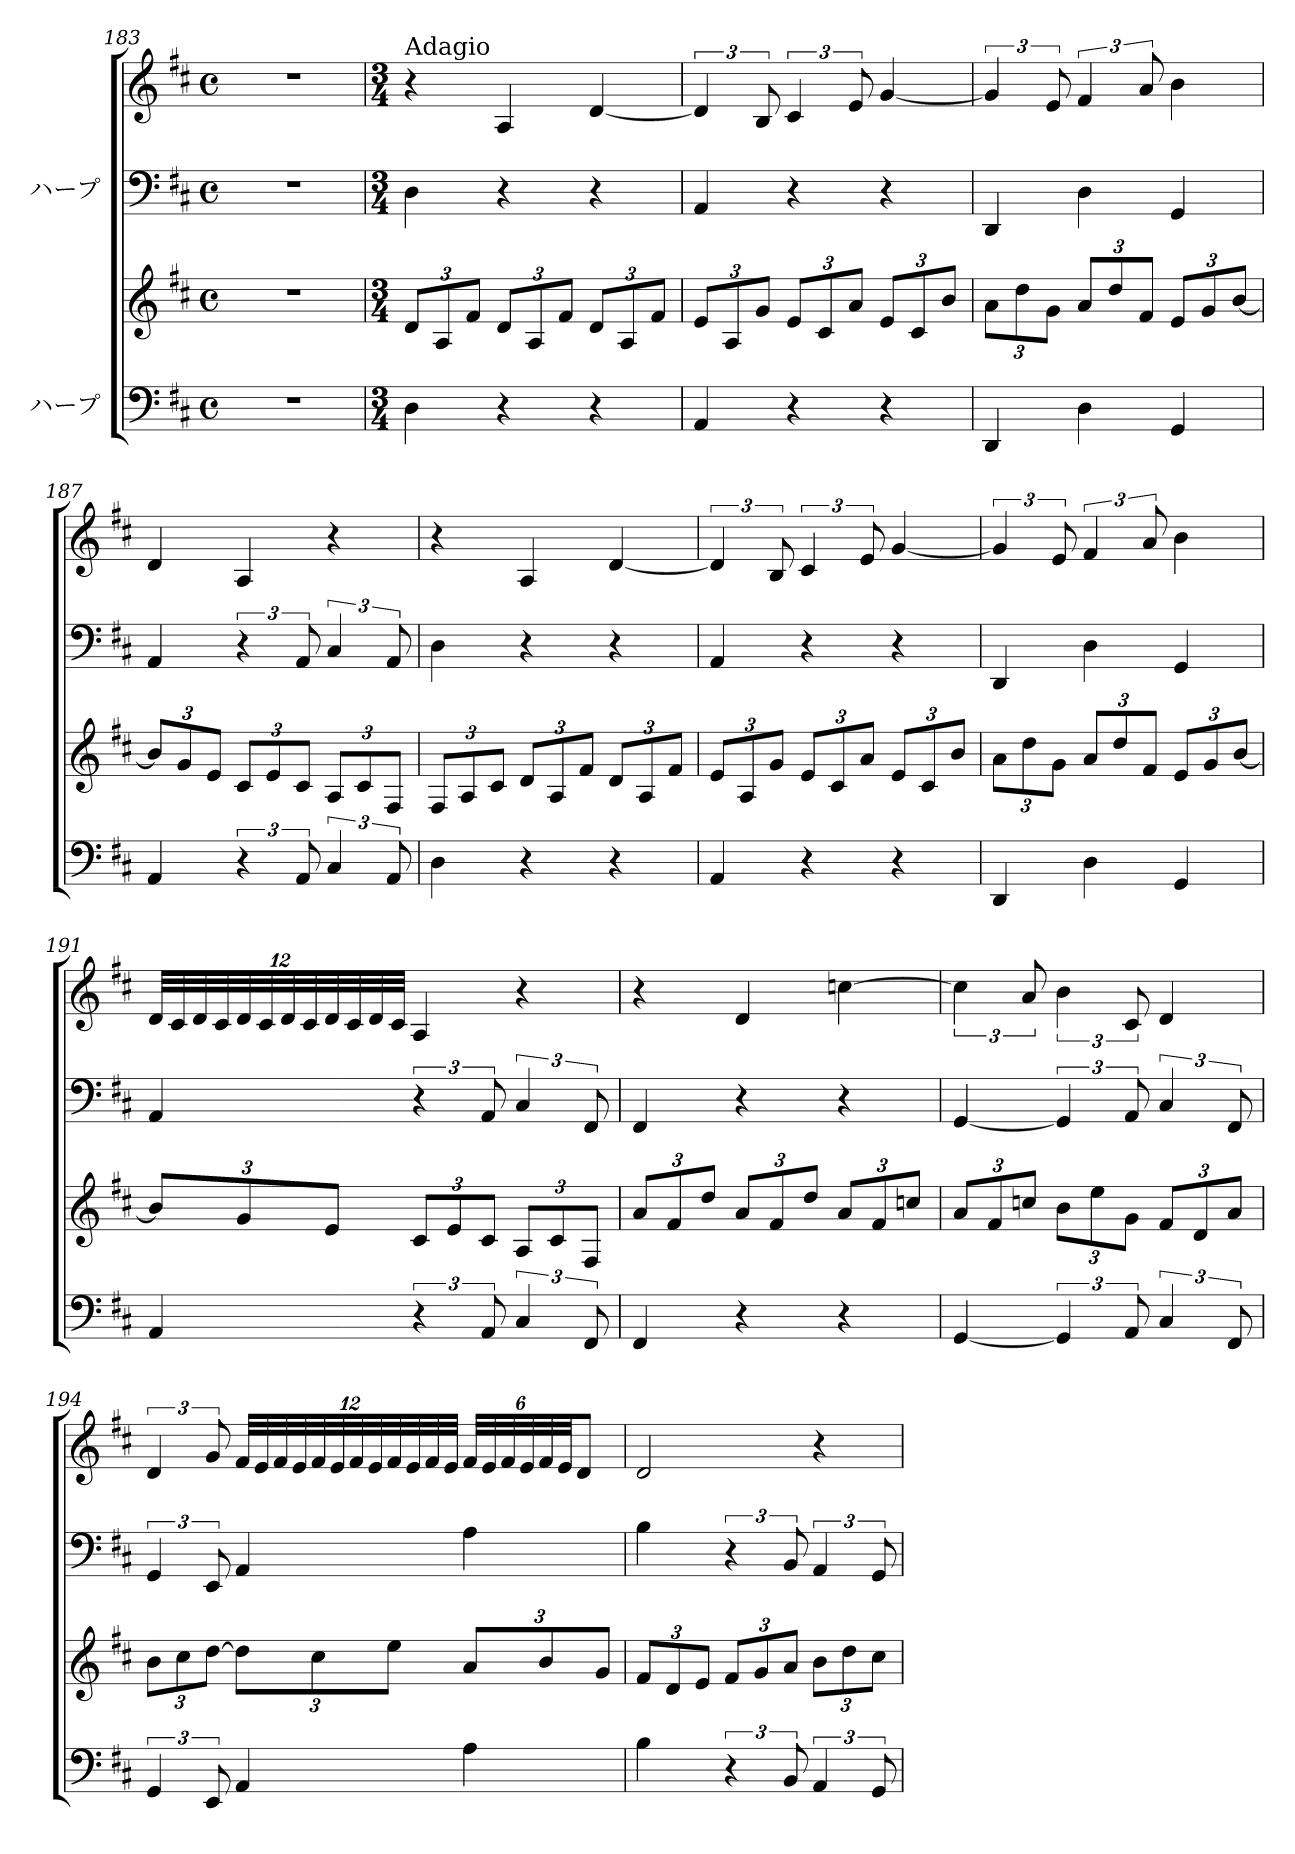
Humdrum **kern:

**kern	**kern	**kern	**kern
*part2	*part2	*part1	*part1
*staff4	*staff3	*staff2	*staff1
*I"ハープ	*	*I"ハープ	*
*clefF4	*clefG2	*clefF4	*clefG2
*k[f#c#]	*k[f#c#]	*k[f#c#]	*k[f#c#]
*M4/4	*M4/4	*M4/4	*M4/4
*met(c)	*met(c)	*met(c)	*met(c)
=183	=183	=183	=183
1r	1r	1r	1r
!!LO:PB:g=z
=184	=184	=184	=184
*M3/4	*M3/4	*M3/4	*M3/4
*	*Xbrackettup	*	*
*	*	*	*MM60
!	!	!	!LO:TX:t=Adagio
4D\	12d/L	4D\	4r
.	12A/	.	.
.	12f#/J	.	.
4r	12d/L	4r	4A/
.	12A/	.	.
.	12f#/J	.	.
4r	12d/L	4r	[4d/
.	12A/	.	.
.	12f#/J	.	.
=185	=185	=185	=185
4AA/	12e/L	4AA/	6d/]
.	12A/	.	.
.	12g/J	.	12B/
4r	12e/L	4r	6c#/
.	12c#/	.	.
.	12a/J	.	12e/
4r	12e/L	4r	[4g/
.	12c#/	.	.
.	12b/J	.	.
=186	=186	=186	=186
4DD/	12a\L	4DD/	6g/]
.	12dd\	.	.
.	12g\J	.	12e/
4D\	12a/L	4D\	6f#/
.	12dd/	.	.
.	12f#/J	.	12a/
4GG/	12e/L	4GG/	4b\
.	12g/	.	.
.	[12b/J	.	.
=187	=187	=187	=187
4AA/	12b/L]	4AA/	4d/
.	12g/	.	.
.	12e/J	.	.
6r	12c#/L	6r	4A/
.	12e/	.	.
12AA/	12c#/J	12AA/	.
6C#/	12A/L	6C#/	4r
.	12c#/	.	.
12AA/	12F#/J	12AA/	.
!!LO:LB:g=z
=188	=188	=188	=188
4D\	12F#/L	4D\	4r
.	12A/	.	.
.	12c#/J	.	.
4r	12d/L	4r	4A/
.	12A/	.	.
.	12f#/J	.	.
4r	12d/L	4r	[4d/
.	12A/	.	.
.	12f#/J	.	.
=189	=189	=189	=189
4AA/	12e/L	4AA/	6d/]
.	12A/	.	.
.	12g/J	.	12B/
4r	12e/L	4r	6c#/
.	12c#/	.	.
.	12a/J	.	12e/
4r	12e/L	4r	[4g/
.	12c#/	.	.
.	12b/J	.	.
=190	=190	=190	=190
4DD/	12a\L	4DD/	6g/]
.	12dd\	.	.
.	12g\J	.	12e/
4D\	12a/L	4D\	6f#/
.	12dd/	.	.
.	12f#/J	.	12a/
4GG/	12e/L	4GG/	4b\
.	12g/	.	.
.	[12b/J	.	.
!!LO:LB:g=z
=191	=191	=191	=191
*	*	*	*Xbrackettup
4AA/	12b/L]	4AA/	48d/LLL
.	.	.	48c#/
.	.	.	48d/
.	.	.	48c#/
.	12g/	.	48d/
.	.	.	48c#/
.	.	.	48d/
.	.	.	48c#/
.	12e/J	.	48d/
.	.	.	48c#/
.	.	.	48d/
.	.	.	48c#/JJJ
6r	12c#/L	6r	4A/
.	12e/	.	.
12AA/	12c#/J	12AA/	.
6C#/	12A/L	6C#/	4r
.	12c#/	.	.
12FF#/	12F#/J	12FF#/	.
=192	=192	=192	=192
4FF#/	12a/L	4FF#/	4r
.	12f#/	.	.
.	12dd/J	.	.
4r	12a/L	4r	4d/
.	12f#/	.	.
.	12dd/J	.	.
4r	12a/L	4r	[4ccn\
.	12f#/	.	.
.	12ccn/J	.	.
=193	=193	=193	=193
*	*	*	*brackettup
[4GG/	12a/L	[4GG/	6cc\]
.	12f#/	.	.
.	12ccn/J	.	12a/
6GG/]	12b\L	6GG/]	6b\
.	12ee\	.	.
12AA/	12g\J	12AA/	12c#/
6C#/	12f#/L	6C#/	4d/
.	12d/	.	.
12FF#/	12a/J	12FF#/	.
!!LO:PB:g=z
=194	=194	=194	=194
6GG/	12b\L	6GG/	6d/
.	12cc#\	.	.
12EE/	[12dd\J	12EE/	12g/
*	*	*	*Xbrackettup
4AA/	12dd\L]	4AA/	48f#/LLL
.	.	.	48e/
.	.	.	48f#/
.	.	.	48e/
.	12cc#\	.	48f#/
.	.	.	48e/
.	.	.	48f#/
.	.	.	48e/
.	12ee\J	.	48f#/
.	.	.	48e/
.	.	.	48f#/
.	.	.	48e/JJJ
4A\	12a/L	4A\	48f#/LLL
.	.	.	48e/
.	.	.	48f#/
.	.	.	48e/
.	12b/	.	48f#/
.	.	.	48e/JJ
.	.	.	8d/J
.	12g/J	.	.
=195	=195	=195	=195
4B\	12f#/L	4B\	2d/
.	12d/	.	.
.	12e/J	.	.
6r	12f#/L	6r	.
.	12g/	.	.
12BB/	12a/J	12BB/	.
6AA/	12b\L	6AA/	4r
.	12dd\	.	.
12GG/	12cc#\J	12GG/	.
=	=	=	=
*-	*-	*-	*-
